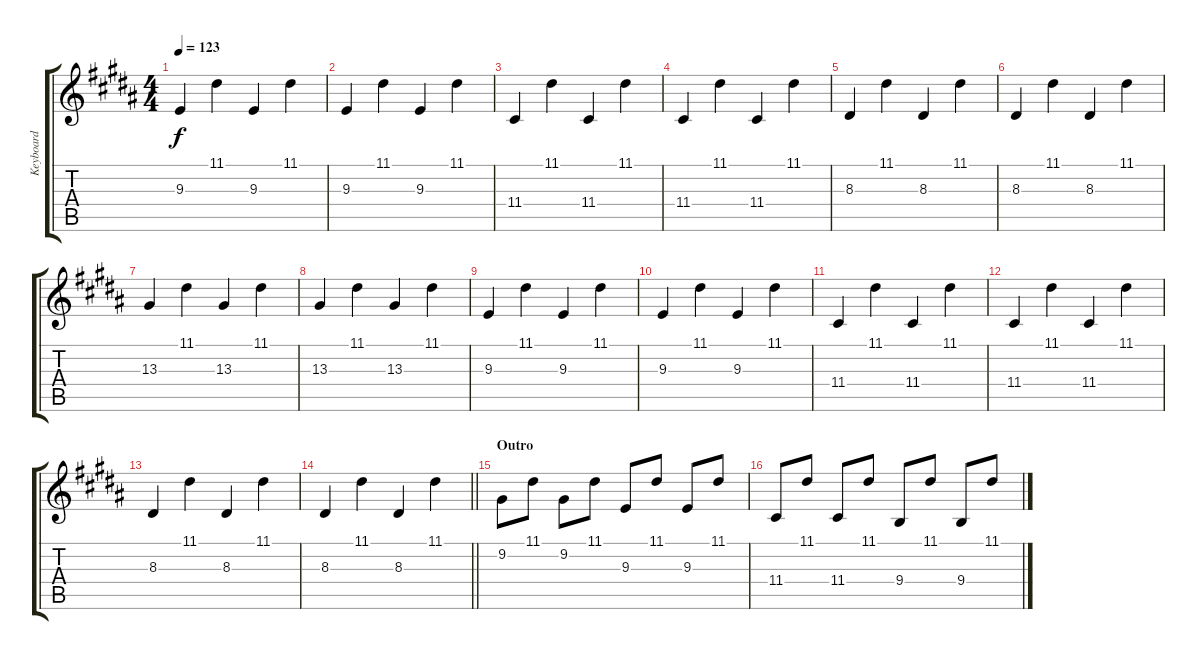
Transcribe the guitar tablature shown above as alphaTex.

\track ("Keyboard" "Keyboard") {instrument pad3polysynth}
\staff {score tabs}
\tuning (E4 B3 G3 D3 A2 E2) {hide}
\ts (4 4)
\tempo 123
\clef g2
\ks g#minor
9.3.4{dy f} 11.1.4 9.3.4 11.1.4 |
9.3.4 11.1.4 9.3.4 11.1.4 |
11.4.4 11.1.4 11.4.4 11.1.4 |
11.4.4 11.1.4 11.4.4 11.1.4 |
8.3.4 11.1.4 8.3.4 11.1.4 |
8.3.4 11.1.4 8.3.4 11.1.4 |
13.3.4 11.1.4 13.3.4 11.1.4 |
13.3.4 11.1.4 13.3.4 11.1.4 |
9.3.4 11.1.4 9.3.4 11.1.4 |
9.3.4 11.1.4 9.3.4 11.1.4 |
11.4.4 11.1.4 11.4.4 11.1.4 |
11.4.4 11.1.4 11.4.4 11.1.4 |
8.3.4 11.1.4 8.3.4 11.1.4 |
\barLineRight lightlight
8.3.4 11.1.4 8.3.4 11.1.4 |
\section ("" "Outro")
9.2.8 11.1.8 9.2.8 11.1.8 9.3.8 11.1.8 9.3.8 11.1.8 |
11.4.8 11.1.8 11.4.8 11.1.8 9.4.8 11.1.8 9.4.8 11.1.8
